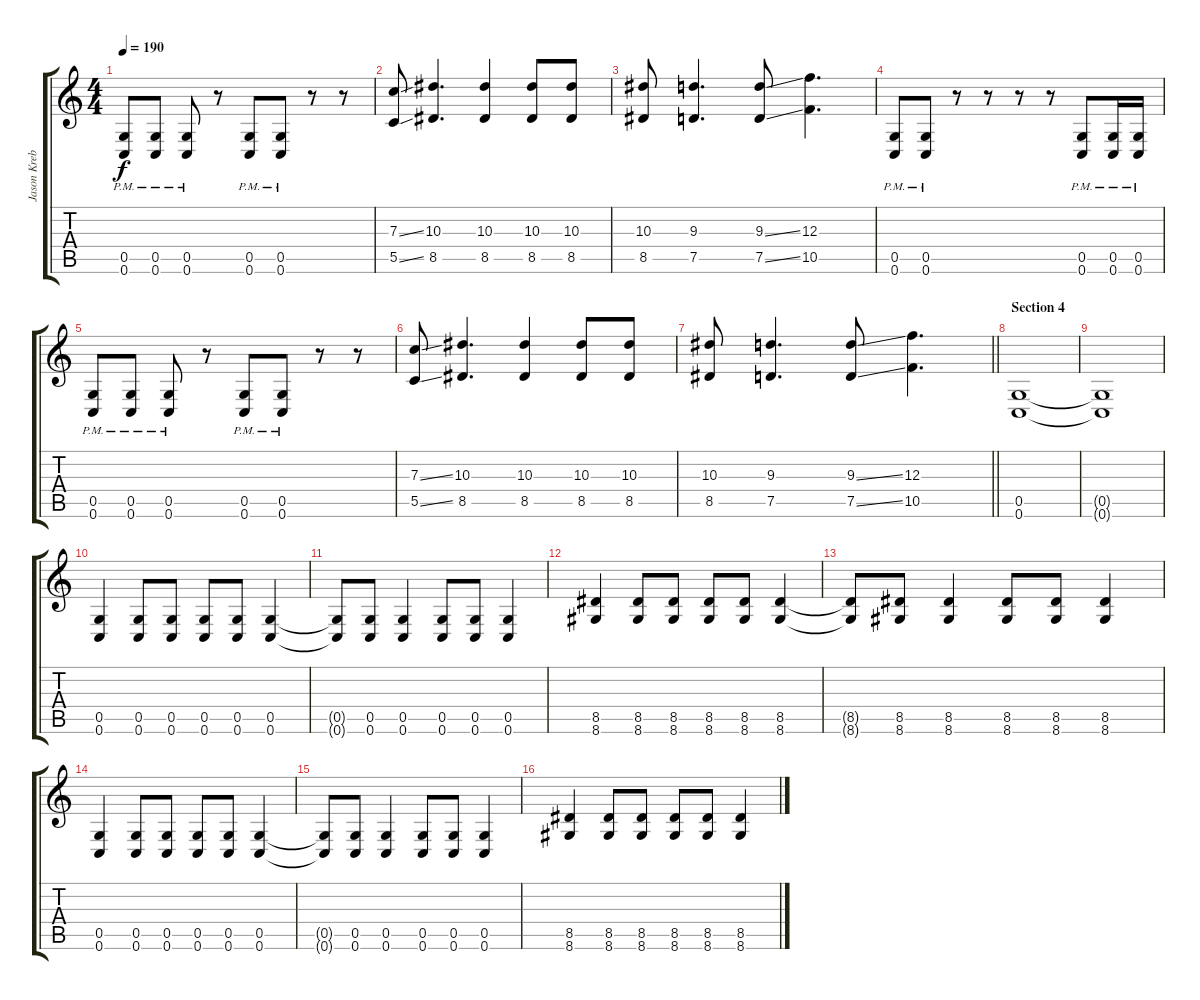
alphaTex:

\track ("Jason Krebs " "Jason Kreb") {instrument overdrivenguitar}
\staff {score tabs}
\tuning (D4 A3 F3 C3 G2 C2) {hide}
\ts (4 4)
\tempo 190
\clef g2
\ks c
(0.5 0.6{pm}).8{dy f} (0.5 0.6{pm}).8 (0.5 0.6{pm}).8 r.8 (0.5 0.6{pm}).8 (0.5 0.6{pm}).8 r.8 r.8 |
(7.3{ss} 5.5{ss}).8 (10.3 8.5).4{d} (10.3 8.5).4 (10.3 8.5).8 (10.3 8.5).8 |
(10.3 8.5).8 (9.3 7.5).4{d} (9.3{ss} 7.5{ss}).8 (12.3 10.5).4{d} |
(0.5 0.6{pm}).8 (0.5 0.6{pm}).8 r.8 r.8 r.8 r.8 (0.5 0.6{pm}).8 (0.5 0.6{pm}).16 (0.5 0.6{pm}).16 |
(0.5 0.6{pm}).8 (0.5 0.6{pm}).8 (0.5 0.6{pm}).8 r.8 (0.5 0.6{pm}).8 (0.5 0.6{pm}).8 r.8 r.8 |
(7.3{ss} 5.5{ss}).8 (10.3 8.5).4{d} (10.3 8.5).4 (10.3 8.5).8 (10.3 8.5).8 |
\barLineRight lightlight
(10.3 8.5).8 (9.3 7.5).4{d} (9.3{ss} 7.5{ss}).8 (12.3 10.5).4{d} |
\section ("" "Section 4")
(0.5 0.6).1 |
(0.5{t} 0.6{t}).1 |
(0.5 0.6).4 (0.5 0.6).8 (0.5 0.6).8 (0.5 0.6).8 (0.5 0.6).8 (0.5 0.6).4 |
(0.5{t} 0.6{t}).8 (0.5 0.6).8 (0.5 0.6).4 (0.5 0.6).8 (0.5 0.6).8 (0.5 0.6).4 |
(8.5 8.6).4 (8.5 8.6).8 (8.5 8.6).8 (8.5 8.6).8 (8.5 8.6).8 (8.5 8.6).4 |
(8.5{t} 8.6{t}).8 (8.5 8.6).8 (8.5 8.6).4 (8.5 8.6).8 (8.5 8.6).8 (8.5 8.6).4 |
(0.5 0.6).4 (0.5 0.6).8 (0.5 0.6).8 (0.5 0.6).8 (0.5 0.6).8 (0.5 0.6).4 |
(0.5{t} 0.6{t}).8 (0.5 0.6).8 (0.5 0.6).4 (0.5 0.6).8 (0.5 0.6).8 (0.5 0.6).4 |
(8.5 8.6).4 (8.5 8.6).8 (8.5 8.6).8 (8.5 8.6).8 (8.5 8.6).8 (8.5 8.6).4
